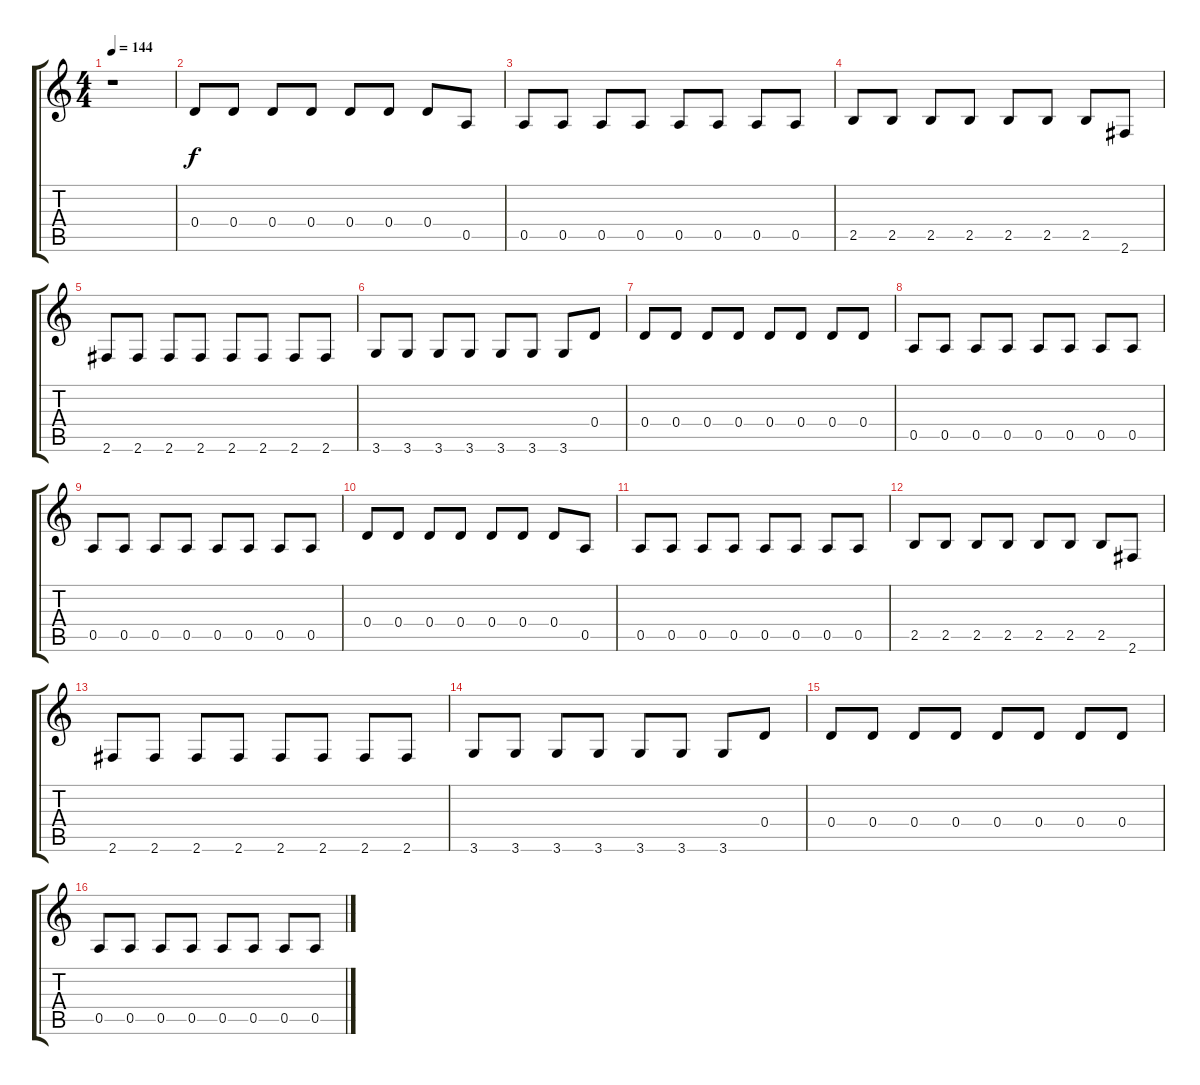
\track "" {instrument overdrivenguitar}
\staff {score tabs}
\tuning (E4 B3 G3 D3 A2 E2) {hide}
\ts (4 4)
\tempo 144
\clef g2
\ks c
r.1{dy f instrument overdrivenguitar} |
0.4.8 0.4.8 0.4.8 0.4.8 0.4.8 0.4.8 0.4.8 0.5.8 |
0.5.8 0.5.8 0.5.8 0.5.8 0.5.8 0.5.8 0.5.8 0.5.8 |
2.5.8 2.5.8 2.5.8 2.5.8 2.5.8 2.5.8 2.5.8 2.6.8 |
2.6.8 2.6.8 2.6.8 2.6.8 2.6.8 2.6.8 2.6.8 2.6.8 |
3.6.8 3.6.8 3.6.8 3.6.8 3.6.8 3.6.8 3.6.8 0.4.8 |
0.4.8 0.4.8 0.4.8 0.4.8 0.4.8 0.4.8 0.4.8 0.4.8 |
0.5.8 0.5.8 0.5.8 0.5.8 0.5.8 0.5.8 0.5.8 0.5.8 |
0.5.8 0.5.8 0.5.8 0.5.8 0.5.8 0.5.8 0.5.8 0.5.8 |
0.4.8 0.4.8 0.4.8 0.4.8 0.4.8 0.4.8 0.4.8 0.5.8 |
0.5.8 0.5.8 0.5.8 0.5.8 0.5.8 0.5.8 0.5.8 0.5.8 |
2.5.8 2.5.8 2.5.8 2.5.8 2.5.8 2.5.8 2.5.8 2.6.8 |
2.6.8 2.6.8 2.6.8 2.6.8 2.6.8 2.6.8 2.6.8 2.6.8 |
3.6.8 3.6.8 3.6.8 3.6.8 3.6.8 3.6.8 3.6.8 0.4.8 |
0.4.8 0.4.8 0.4.8 0.4.8 0.4.8 0.4.8 0.4.8 0.4.8 |
0.5.8 0.5.8 0.5.8 0.5.8 0.5.8 0.5.8 0.5.8 0.5.8
